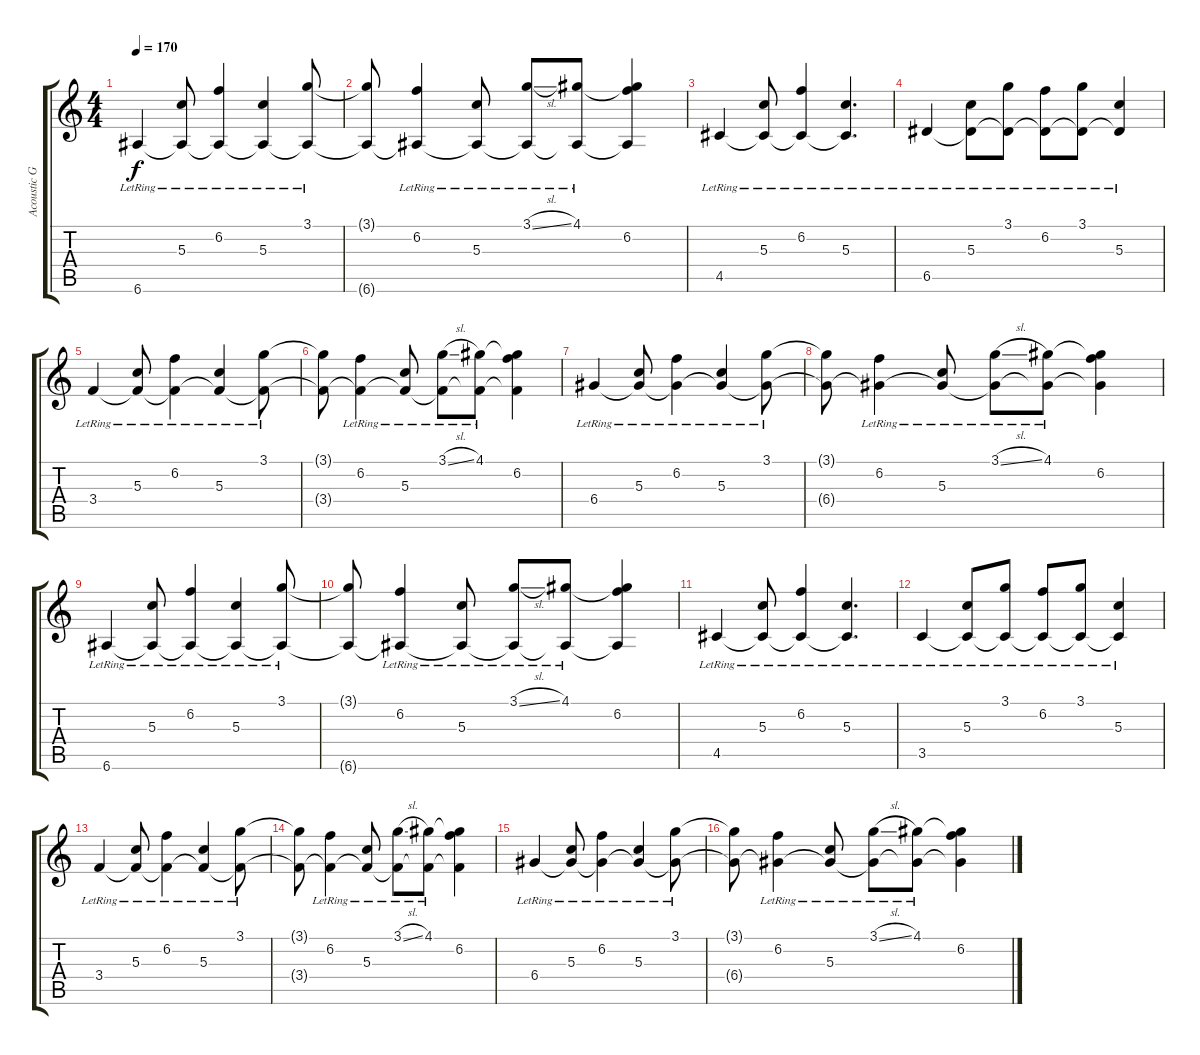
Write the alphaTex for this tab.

\track ("Acoustic Guitar" "Acoustic G") {instrument acousticguitarsteel}
\staff {score tabs}
\tuning (E4 B3 G3 D3 A2 E2) {hide}
\ts (4 4)
\tempo 170
\clef g2
\ks c
6.6{lr}.4{dy f} (5.3{lr} 6.6{t}).8 (6.2{lr} 6.6{t}).4 (5.3{lr} 6.6{t}).4 (3.1{lr} 6.6{t}).8 |
(3.1{t} 6.6{t}).8 (6.2{lr} 6.6{t}).4 (5.3{lr} 6.6{t}).8 (3.1{sl lr} 6.6{t}).8 (4.1{lr} 6.6{t}).8 (4.1{t} 6.2 6.6{t}).4 |
4.5{lr}.4 (5.3{lr} 4.5{t}).8 (6.2{lr} 4.5{t}).4 (5.3{lr} 4.5{t}).4{d} |
6.5{lr}.4 (5.3{lr} 6.5{t}).8 (3.1{lr} 6.5{t}).8 (6.2{lr} 6.5{t}).8 (3.1{lr} 6.5{t}).8 (5.3{lr} 6.5{t}).4 |
3.4{lr}.4 (5.3{lr} 3.4{t}).8 (6.2{lr} 3.4{t}).4 (5.3{lr} 3.4{t}).4 (3.1{lr} 3.4{t}).8 |
(3.1{t} 3.4{t}).8 (6.2{lr} 3.4{t}).4 (5.3{lr} 3.4{t}).8 (3.1{sl lr} 3.4{t}).8 (4.1{lr} 3.4{t}).8 (4.1{t} 6.2 3.4{t}).4 |
6.4{lr}.4 (5.3{lr} 6.4{t}).8 (6.2{lr} 6.4{t}).4 (5.3{lr} 6.4{t}).4 (3.1{lr} 6.4{t}).8 |
(3.1{t} 6.4{t}).8 (6.2{lr} 6.4{t}).4 (5.3{lr} 6.4{t}).8 (3.1{sl lr} 6.4{t}).8 (4.1{lr} 6.4{t}).8 (4.1{t} 6.2 6.4{t}).4 |
6.6{lr}.4 (5.3{lr} 6.6{t}).8 (6.2{lr} 6.6{t}).4 (5.3{lr} 6.6{t}).4 (3.1{lr} 6.6{t}).8 |
(3.1{t} 6.6{t}).8 (6.2{lr} 6.6{t}).4 (5.3{lr} 6.6{t}).8 (3.1{sl lr} 6.6{t}).8 (4.1{lr} 6.6{t}).8 (4.1{t} 6.2 6.6{t}).4 |
4.5{lr}.4 (5.3{lr} 4.5{t}).8 (6.2{lr} 4.5{t}).4 (5.3{lr} 4.5{t}).4{d} |
3.5{lr}.4 (5.3{lr} 3.5{t}).8 (3.1{lr} 3.5{t}).8 (6.2{lr} 3.5{t}).8 (3.1{lr} 3.5{t}).8 (5.3{lr} 3.5{t}).4 |
3.4{lr}.4 (5.3{lr} 3.4{t}).8 (6.2{lr} 3.4{t}).4 (5.3{lr} 3.4{t}).4 (3.1{lr} 3.4{t}).8 |
(3.1{t} 3.4{t}).8 (6.2{lr} 3.4{t}).4 (5.3{lr} 3.4{t}).8 (3.1{sl lr} 3.4{t}).8 (4.1{lr} 3.4{t}).8 (4.1{t} 6.2 3.4{t}).4 |
6.4{lr}.4 (5.3{lr} 6.4{t}).8 (6.2{lr} 6.4{t}).4 (5.3{lr} 6.4{t}).4 (3.1{lr} 6.4{t}).8 |
(3.1{t} 6.4{t}).8 (6.2{lr} 6.4{t}).4 (5.3{lr} 6.4{t}).8 (3.1{sl lr} 6.4{t}).8 (4.1{lr} 6.4{t}).8 (4.1{t} 6.2 6.4{t}).4
